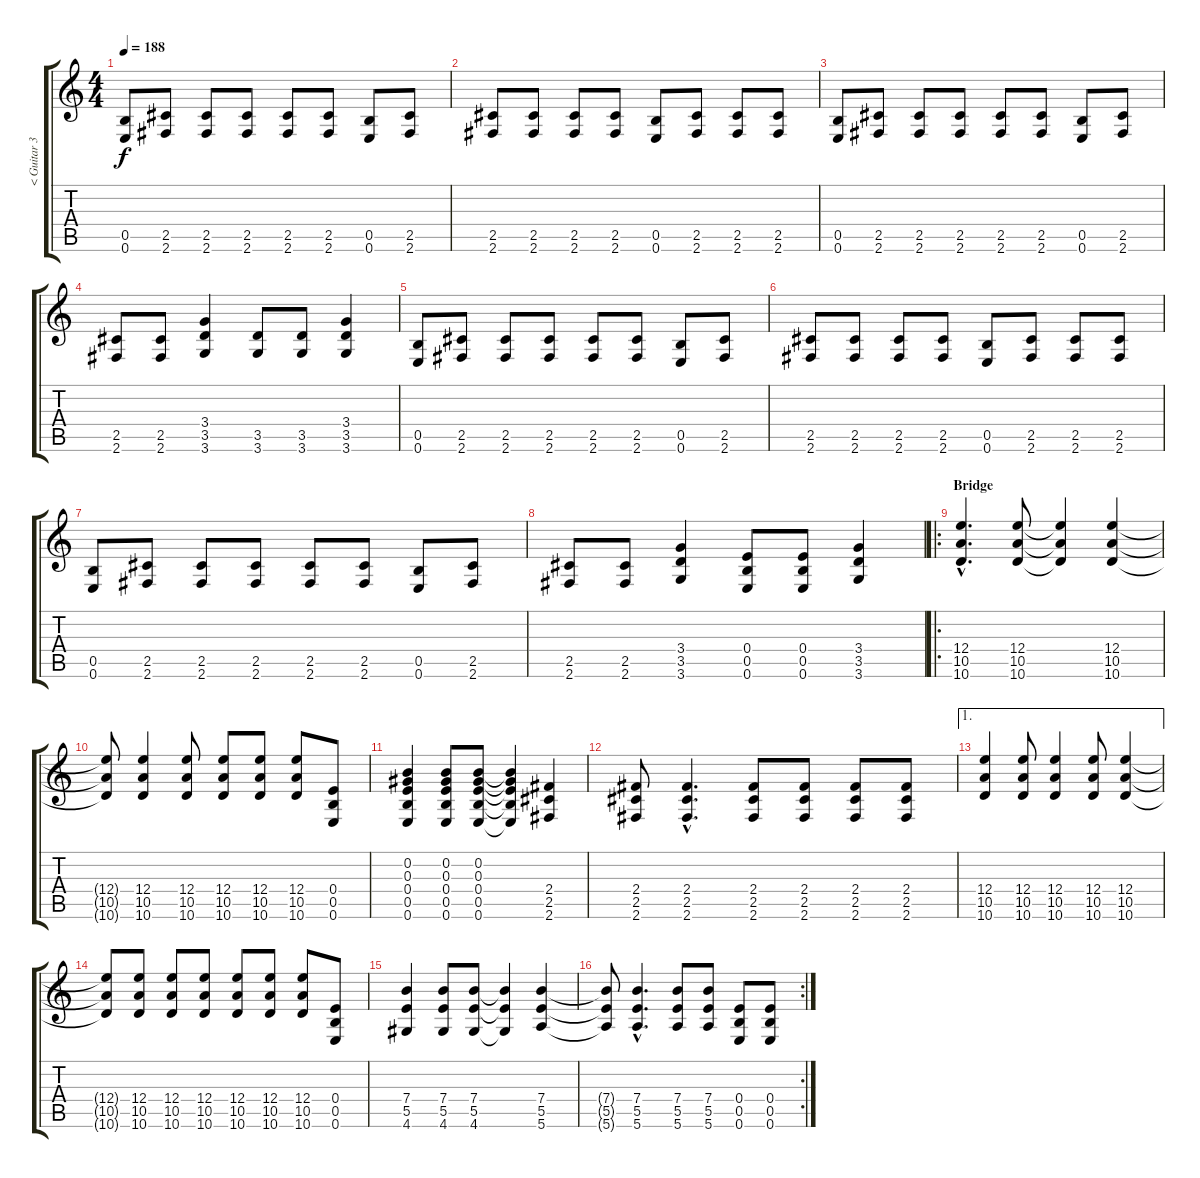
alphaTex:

\track ("< Guitar 3 >" "< Guitar 3") {instrument distortionguitar}
\staff {score tabs}
\tuning (E4 B3 Ab3 E3 B2 E2) {hide}
\ts (4 4)
\tempo 188
\clef g2
\ks c
(0.5 0.6).8{dy f} (2.5 2.6).8 (2.5 2.6).8 (2.5 2.6).8 (2.5 2.6).8 (2.5 2.6).8 (0.5 0.6).8 (2.5 2.6).8 |
(2.5 2.6).8 (2.5 2.6).8 (2.5 2.6).8 (2.5 2.6).8 (0.5 0.6).8 (2.5 2.6).8 (2.5 2.6).8 (2.5 2.6).8 |
(0.5 0.6).8 (2.5 2.6).8 (2.5 2.6).8 (2.5 2.6).8 (2.5 2.6).8 (2.5 2.6).8 (0.5 0.6).8 (2.5 2.6).8 |
(2.5 2.6).8 (2.5 2.6).8 (3.4 3.5 3.6).4 (3.5 3.6).8 (3.5 3.6).8 (3.4 3.5 3.6).4 |
(0.5 0.6).8 (2.5 2.6).8 (2.5 2.6).8 (2.5 2.6).8 (2.5 2.6).8 (2.5 2.6).8 (0.5 0.6).8 (2.5 2.6).8 |
(2.5 2.6).8 (2.5 2.6).8 (2.5 2.6).8 (2.5 2.6).8 (0.5 0.6).8 (2.5 2.6).8 (2.5 2.6).8 (2.5 2.6).8 |
(0.5 0.6).8 (2.5 2.6).8 (2.5 2.6).8 (2.5 2.6).8 (2.5 2.6).8 (2.5 2.6).8 (0.5 0.6).8 (2.5 2.6).8 |
(2.5 2.6).8 (2.5 2.6).8 (3.4 3.5 3.6).4 (0.4 0.5 0.6).8 (0.4 0.5 0.6).8 (3.4 3.5 3.6).4 |
\ro
\section ("" "Bridge")
(12.4{hac} 10.5{hac} 10.6{hac}).4{d} (12.4 10.5 10.6).8 (12.4{t} 10.5{t} 10.6{t}).4 (12.4 10.5 10.6).4 |
(12.4{t} 10.5{t} 10.6{t}).8 (12.4 10.5 10.6).4 (12.4 10.5 10.6).8 (12.4 10.5 10.6).8 (12.4 10.5 10.6).8 (12.4 10.5 10.6).8 (0.4 0.5 0.6).8 |
(0.2 0.3 0.4 0.5 0.6).4 (0.2 0.3 0.4 0.5 0.6).8 (0.2 0.3 0.4 0.5 0.6).8 (0.2{t} 0.3{t} 0.4{t} 0.5{t} 0.6{t}).4 (2.4 2.5 2.6).4 |
(2.4 2.5 2.6).8 (2.4{hac} 2.5{hac} 2.6{hac}).4{d} (2.4 2.5 2.6).8 (2.4 2.5 2.6).8 (2.4 2.5 2.6).8 (2.4 2.5 2.6).8 |
\ae 1
(12.4 10.5 10.6).4 (12.4 10.5 10.6).8 (12.4 10.5 10.6).4 (12.4 10.5 10.6).8 (12.4 10.5 10.6).4 |
(12.4{t} 10.5{t} 10.6{t}).8 (12.4 10.5 10.6).8 (12.4 10.5 10.6).8 (12.4 10.5 10.6).8 (12.4 10.5 10.6).8 (12.4 10.5 10.6).8 (12.4 10.5 10.6).8 (0.4 0.5 0.6).8 |
(7.4 5.5 4.6).4 (7.4 5.5 4.6).8 (7.4 5.5 4.6).8 (7.4{t} 5.5{t} 4.6{t}).4 (7.4 5.5 5.6).4 |
\rc 2
(7.4{t} 5.5{t} 5.6{t}).8 (7.4{hac} 5.5{hac} 5.6{hac}).4{d} (7.4 5.5 5.6).8 (7.4 5.5 5.6).8 (0.4 0.5 0.6).8 (0.4 0.5 0.6).8
